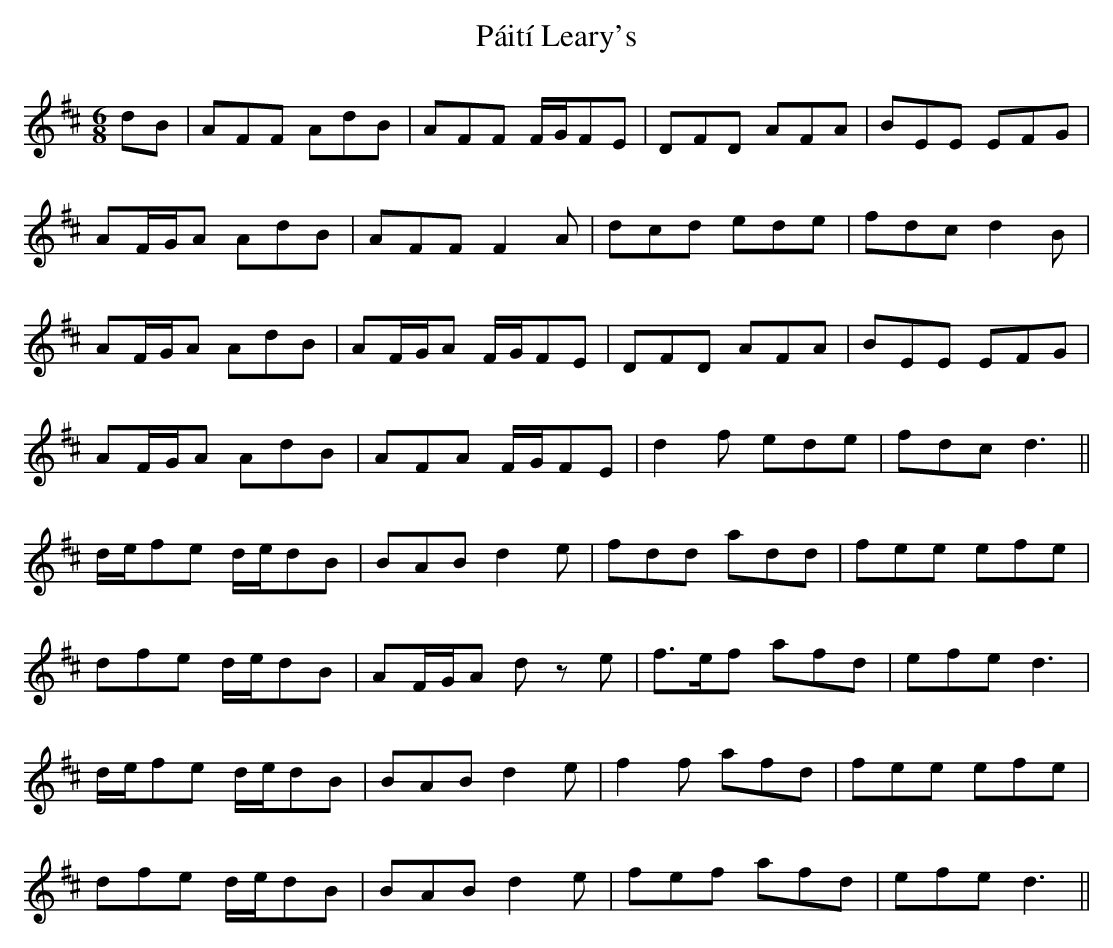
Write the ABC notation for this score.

X:1
T: Páití Leary's
L: 1/8
M: 6/8
K: D
dB|AFF AdB|AFF F/G/FE|DFD AFA|BEE EFG|
AF/G/A AdB|AFF F2A|dcd ede|fdc d2B|
AF/G/A AdB|AF/G/A F/G/FE|DFD AFA|BEE EFG|
AF/G/A AdB|AFA F/G/FE|d2f ede|fdc d3 ||
d/e/fe d/e/dB|BAB d2e|fdd add|fee efe|
dfe d/e/dB|AF/G/A d z e|f>ef afd|efe d3|
d/e/fe d/e/dB|BAB d2e|f2f afd|fee efe|
dfe d/e/dB|BAB d2e|fef afd|efe d3 ||
